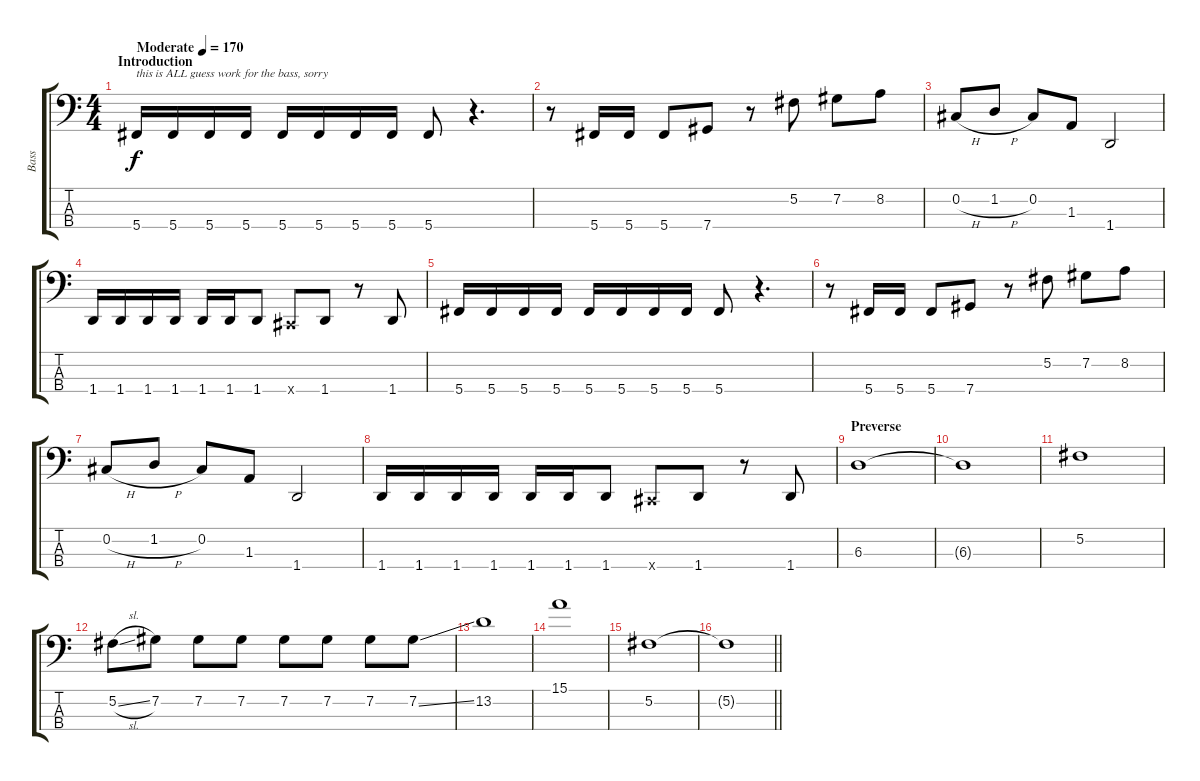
\track ("Bass" "Bass") {instrument electricbasspick}
\staff {score tabs}
\tuning (Gb2 Db2 Ab1 Db1) {hide}
\ts (4 4)
\section ("" "Introduction")
\tempo (170 "Moderate")
\clef f4
\ks c
5.4.16{txt "this is ALL guess work for the bass, sorry" dy f instrument electricbasspick} 5.4.16 5.4.16 5.4.16 5.4.16 5.4.16 5.4.16 5.4.16 5.4.8 r.4{d} |
r.8 5.4.16 5.4.16 5.4.8 7.4.8 r.8 5.2.8 7.2.8 8.2.8 |
0.2{h}.8 1.2{h}.8 0.2.8 1.3.8 1.4.2 |
1.4.16 1.4.16 1.4.16 1.4.16 1.4.16 1.4.16 1.4.8 0.4{x}.8 1.4.8 r.8 1.4.8 |
5.4.16 5.4.16 5.4.16 5.4.16 5.4.16 5.4.16 5.4.16 5.4.16 5.4.8 r.4{d} |
r.8 5.4.16 5.4.16 5.4.8 7.4.8 r.8 5.2.8 7.2.8 8.2.8 |
0.2{h}.8 1.2{h}.8 0.2.8 1.3.8 1.4.2 |
1.4.16 1.4.16 1.4.16 1.4.16 1.4.16 1.4.16 1.4.8 0.4{x}.8 1.4.8 r.8 1.4.8 |
\section ("" "Preverse")
6.3.1 |
6.3{t}.1 |
5.2.1 |
5.2{sl}.8 7.2.8 7.2.8 7.2.8 7.2.8 7.2.8 7.2.8 7.2{ss}.8 |
13.2.1 |
15.1.1 |
5.2.1 |
\barLineRight lightlight
5.2{t}.1
